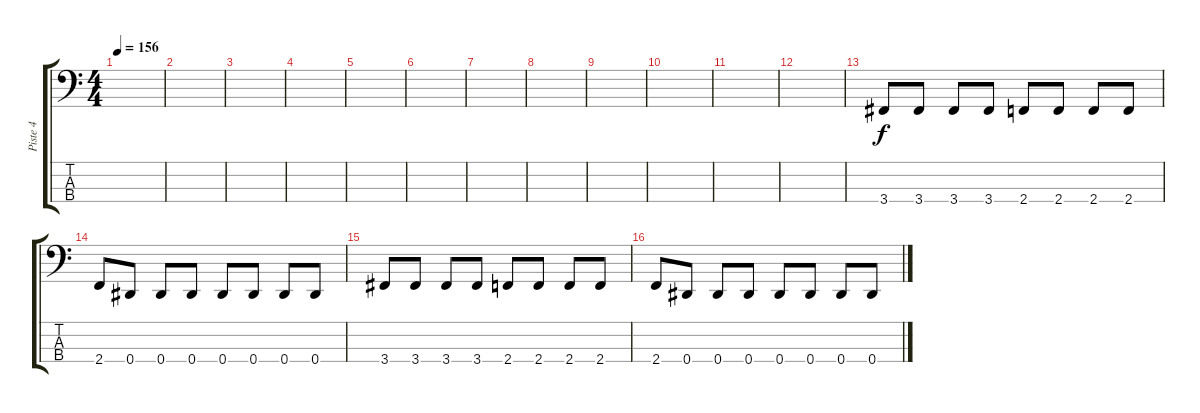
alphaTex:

\track ("Piste 4" "Piste 4") {instrument electricbasspick}
\staff {score tabs}
\tuning (Gb2 Db2 Ab1 Eb1) {hide}
\ts (4 4)
\tempo 156
\clef f4
\ks c
|
|
|
|
|
|
|
|
|
|
|
|
3.4.8 3.4.8 3.4.8 3.4.8 2.4.8 2.4.8 2.4.8 2.4.8 |
2.4.8 0.4.8 0.4.8 0.4.8 0.4.8 0.4.8 0.4.8 0.4.8 |
3.4.8 3.4.8 3.4.8 3.4.8 2.4.8 2.4.8 2.4.8 2.4.8 |
2.4.8 0.4.8 0.4.8 0.4.8 0.4.8 0.4.8 0.4.8 0.4.8
